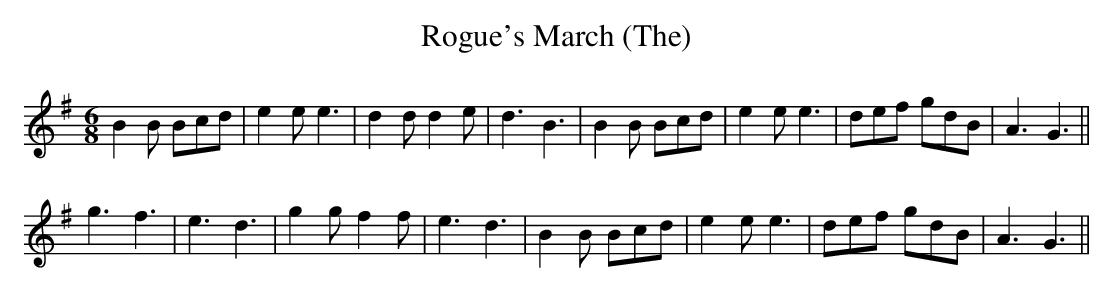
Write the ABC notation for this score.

X:1
T:Rogue's March (The)
M:6/8
L:1/8
K:G
B2 B Bcd|e2 e e3|d2 d d2e|d3 B3| B2 B Bcd|e2 e e3|def gdB|A3 G3||
g3 f3| e3 d3|g2g f2f| e3 d3| B2 B Bcd|e2 e e3|def gdB|A3 G3||
